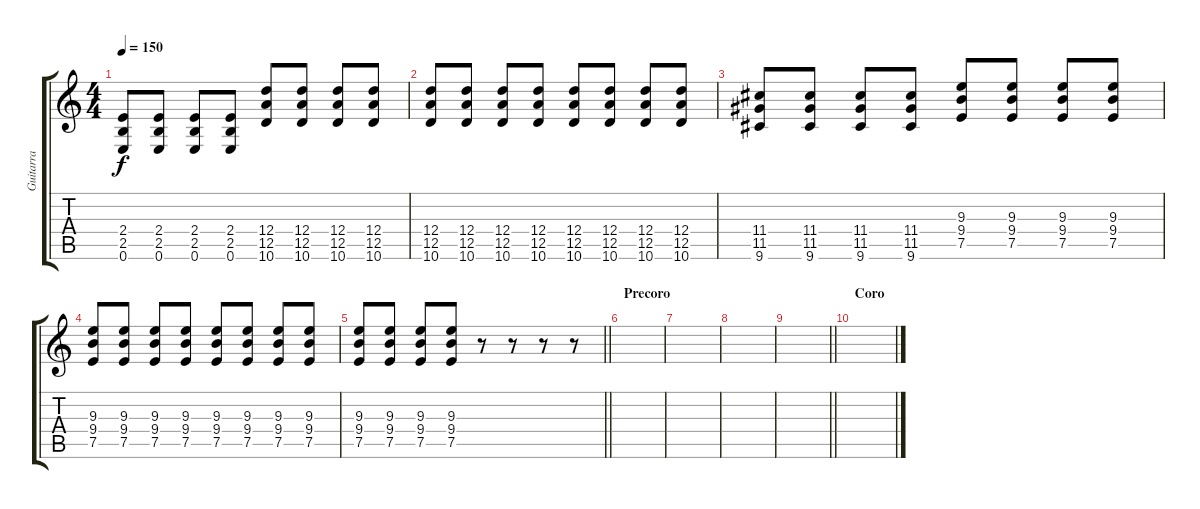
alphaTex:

\track ("Guitarra" "Guitarra") {instrument overdrivenguitar}
\staff {score tabs}
\tuning (E4 B3 G3 D3 A2 E2) {hide}
\ts (4 4)
\tempo 150
\clef g2
\ks c
(2.4 2.5 0.6).8{dy f} (2.4 2.5 0.6).8 (2.4 2.5 0.6).8 (2.4 2.5 0.6).8 (12.4 12.5 10.6).8 (12.4 12.5 10.6).8 (12.4 12.5 10.6).8 (12.4 12.5 10.6).8 |
(12.4 12.5 10.6).8 (12.4 12.5 10.6).8 (12.4 12.5 10.6).8 (12.4 12.5 10.6).8 (12.4 12.5 10.6).8 (12.4 12.5 10.6).8 (12.4 12.5 10.6).8 (12.4 12.5 10.6).8 |
(11.4 11.5 9.6).8 (11.4 11.5 9.6).8 (11.4 11.5 9.6).8 (11.4 11.5 9.6).8 (9.3 9.4 7.5).8 (9.3 9.4 7.5).8 (9.3 9.4 7.5).8 (9.3 9.4 7.5).8 |
(9.3 9.4 7.5).8 (9.3 9.4 7.5).8 (9.3 9.4 7.5).8 (9.3 9.4 7.5).8 (9.3 9.4 7.5).8 (9.3 9.4 7.5).8 (9.3 9.4 7.5).8 (9.3 9.4 7.5).8 |
\barLineRight lightlight
(9.3 9.4 7.5).8 (9.3 9.4 7.5).8 (9.3 9.4 7.5).8 (9.3 9.4 7.5).8 r.8 r.8 r.8 r.8 |
\section ("" "Precoro")
|
|
|
\barLineRight lightlight
|
\section ("" "Coro")
